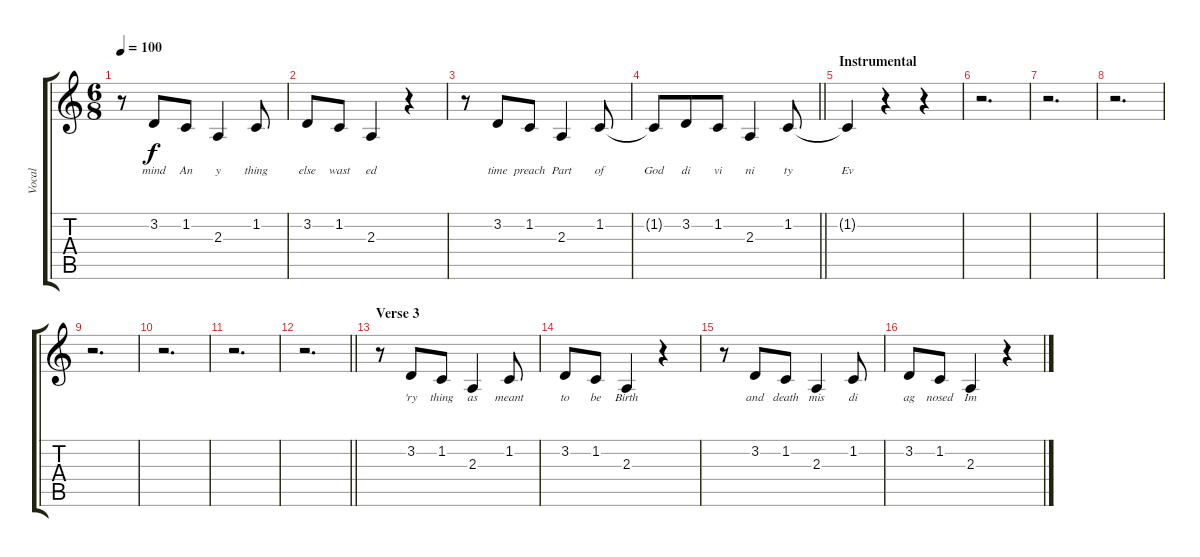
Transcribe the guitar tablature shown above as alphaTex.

\track ("Vocal" "Vocal") {instrument acousticgrandpiano}
\staff {score tabs}
\tuning (E4 B3 G3 D3 A2 E2) {hide}
\ts (6 8)
\tempo 100
\clef g2
\ks c
r.8{dy f} 3.2.8{lyrics (0 "mind") lyrics (1 "") lyrics (2 "") lyrics (3 "") lyrics (4 "")} 1.2.8{lyrics (0 "An") lyrics (1 "") lyrics (2 "") lyrics (3 "") lyrics (4 "")} 2.3.4{lyrics (0 "y") lyrics (1 "") lyrics (2 "") lyrics (3 "") lyrics (4 "")} 1.2.8{lyrics (0 "thing") lyrics (1 "") lyrics (2 "") lyrics (3 "") lyrics (4 "")} |
3.2.8{lyrics (0 "else") lyrics (1 "") lyrics (2 "") lyrics (3 "") lyrics (4 "")} 1.2.8{lyrics (0 "wast") lyrics (1 "") lyrics (2 "") lyrics (3 "") lyrics (4 "")} 2.3.4{lyrics (0 "ed") lyrics (1 "") lyrics (2 "") lyrics (3 "") lyrics (4 "")} r.4 |
r.8 3.2.8{lyrics (0 "time") lyrics (1 "") lyrics (2 "") lyrics (3 "") lyrics (4 "")} 1.2.8{lyrics (0 "preach") lyrics (1 "") lyrics (2 "") lyrics (3 "") lyrics (4 "")} 2.3.4{lyrics (0 "Part") lyrics (1 "") lyrics (2 "") lyrics (3 "") lyrics (4 "")} 1.2.8{lyrics (0 "of") lyrics (1 "") lyrics (2 "") lyrics (3 "") lyrics (4 "")} |
\barLineRight lightlight
1.2{t}.8{lyrics (0 "God") lyrics (1 "") lyrics (2 "") lyrics (3 "") lyrics (4 "")} 3.2.8{lyrics (0 "di") lyrics (1 "") lyrics (2 "") lyrics (3 "") lyrics (4 "")} 1.2.8{lyrics (0 "vi") lyrics (1 "") lyrics (2 "") lyrics (3 "") lyrics (4 "")} 2.3.4{lyrics (0 "ni") lyrics (1 "") lyrics (2 "") lyrics (3 "") lyrics (4 "")} 1.2.8{lyrics (0 "ty") lyrics (1 "") lyrics (2 "") lyrics (3 "") lyrics (4 "")} |
\section ("" "Instrumental")
1.2{t}.4{lyrics (0 "Ev") lyrics (1 "") lyrics (2 "") lyrics (3 "") lyrics (4 "")} r.4 r.4 |
r.2{d} |
r.2{d} |
r.2{d} |
r.2{d} |
r.2{d} |
r.2{d} |
\barLineRight lightlight
r.2{d} |
\section ("" "Verse 3")
r.8 3.2.8{lyrics (0 "'ry") lyrics (1 "") lyrics (2 "") lyrics (3 "") lyrics (4 "")} 1.2.8{lyrics (0 "thing") lyrics (1 "") lyrics (2 "") lyrics (3 "") lyrics (4 "")} 2.3.4{lyrics (0 "as") lyrics (1 "") lyrics (2 "") lyrics (3 "") lyrics (4 "")} 1.2.8{lyrics (0 "meant") lyrics (1 "") lyrics (2 "") lyrics (3 "") lyrics (4 "")} |
3.2.8{lyrics (0 "to") lyrics (1 "") lyrics (2 "") lyrics (3 "") lyrics (4 "")} 1.2.8{lyrics (0 "be") lyrics (1 "") lyrics (2 "") lyrics (3 "") lyrics (4 "")} 2.3.4{lyrics (0 "Birth") lyrics (1 "") lyrics (2 "") lyrics (3 "") lyrics (4 "")} r.4 |
r.8 3.2.8{lyrics (0 "and") lyrics (1 "") lyrics (2 "") lyrics (3 "") lyrics (4 "")} 1.2.8{lyrics (0 "death") lyrics (1 "") lyrics (2 "") lyrics (3 "") lyrics (4 "")} 2.3.4{lyrics (0 "mis") lyrics (1 "") lyrics (2 "") lyrics (3 "") lyrics (4 "")} 1.2.8{lyrics (0 "di") lyrics (1 "") lyrics (2 "") lyrics (3 "") lyrics (4 "")} |
3.2.8{lyrics (0 "ag") lyrics (1 "") lyrics (2 "") lyrics (3 "") lyrics (4 "")} 1.2.8{lyrics (0 "nosed") lyrics (1 "") lyrics (2 "") lyrics (3 "") lyrics (4 "")} 2.3.4{lyrics (0 "Im") lyrics (1 "") lyrics (2 "") lyrics (3 "") lyrics (4 "")} r.4
